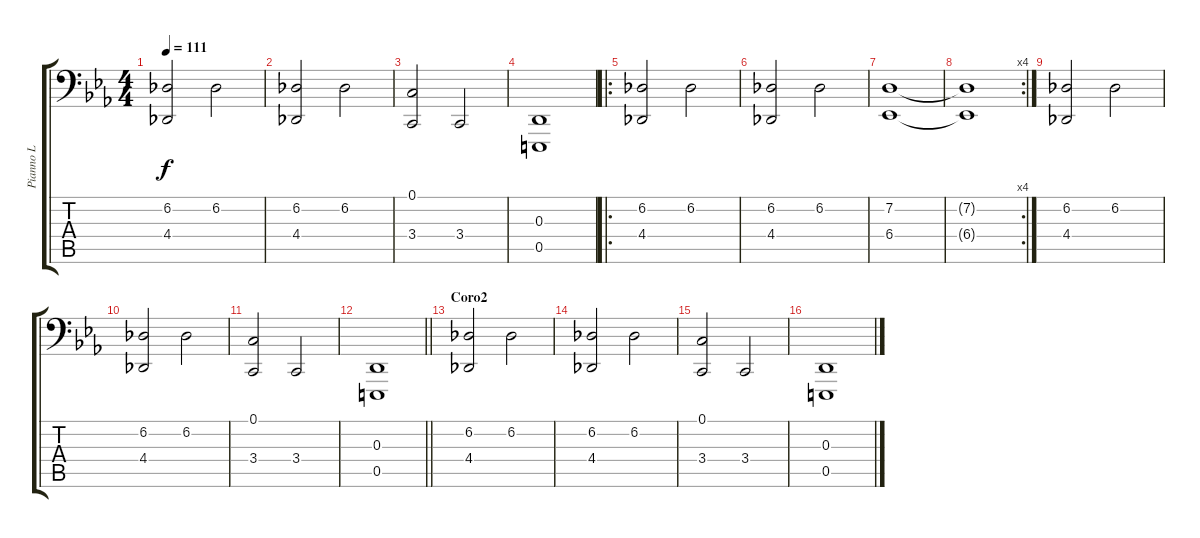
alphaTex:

\track ("Pianno L" "Pianno L") {instrument acousticgrandpiano}
\staff {score tabs}
\tuning (C3 G2 D2 A1 E1 B0) {hide}
\ts (4 4)
\tempo 111
\clef f4
\ks eb
(6.2 4.4).2{dy f} 6.2.2 |
(6.2 4.4).2 6.2.2 |
(0.1 3.4).2 3.4.2 |
(0.3 0.5).1 |
\ro
(6.2 4.4).2 6.2.2 |
(6.2 4.4).2 6.2.2 |
(7.2 6.4).1 |
\rc 4
(7.2{t} 6.4{t}).1 |
(6.2 4.4).2 6.2.2 |
(6.2 4.4).2 6.2.2 |
(0.1 3.4).2 3.4.2 |
\barLineRight lightlight
(0.3 0.5).1 |
\section ("" "Coro2")
(6.2 4.4).2 6.2.2 |
(6.2 4.4).2 6.2.2 |
(0.1 3.4).2 3.4.2 |
(0.3 0.5).1
